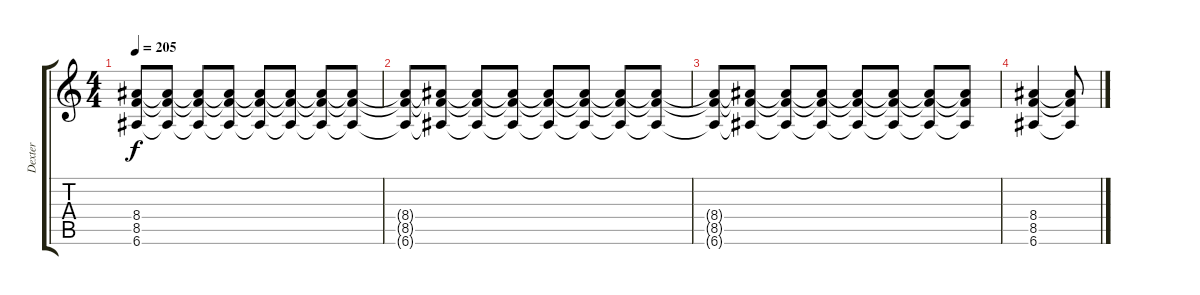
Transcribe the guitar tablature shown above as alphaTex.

\track ("Dexter" "Dexter") {instrument distortionguitar}
\staff {score tabs}
\tuning (E4 B3 G3 D3 A2 E2) {hide}
\ts (4 4)
\tempo 205
\clef g2
\ks c
(8.4 8.5 6.6).8{dy f} (8.4{t} 8.5{t} 6.6{t}).8 (8.4{t} 8.5{t} 6.6{t}).8 (8.4{t} 8.5{t} 6.6{t}).8 (8.4{t} 8.5{t} 6.6{t}).8{volume 15} (8.4{t} 8.5{t} 6.6{t}).8 (8.4{t} 8.5{t} 6.6{t}).8 (8.4{t} 8.5{t} 6.6{t}).8 |
(8.4{t} 8.5{t} 6.6{t}).8{volume 14} (8.4{t} 8.5{t} 6.6{t}).8 (8.4{t} 8.5{t} 6.6{t}).8{volume 13} (8.4{t} 8.5{t} 6.6{t}).8 (8.4{t} 8.5{t} 6.6{t}).8{volume 12} (8.4{t} 8.5{t} 6.6{t}).8 (8.4{t} 8.5{t} 6.6{t}).8{volume 11} (8.4{t} 8.5{t} 6.6{t}).8 |
(8.4{t} 8.5{t} 6.6{t}).8 (8.4{t} 8.5{t} 6.6{t}).8 (8.4{t} 8.5{t} 6.6{t}).8 (8.4{t} 8.5{t} 6.6{t}).8 (8.4{t} 8.5{t} 6.6{t}).8 (8.4{t} 8.5{t} 6.6{t}).8 (8.4{t} 8.5{t} 6.6{t}).8 (8.4{t} 8.5{t} 6.6{t}).8 |
(8.4 8.5 6.6).4{volume 16} (8.4{t} 8.5{t} 6.6{t}).8
